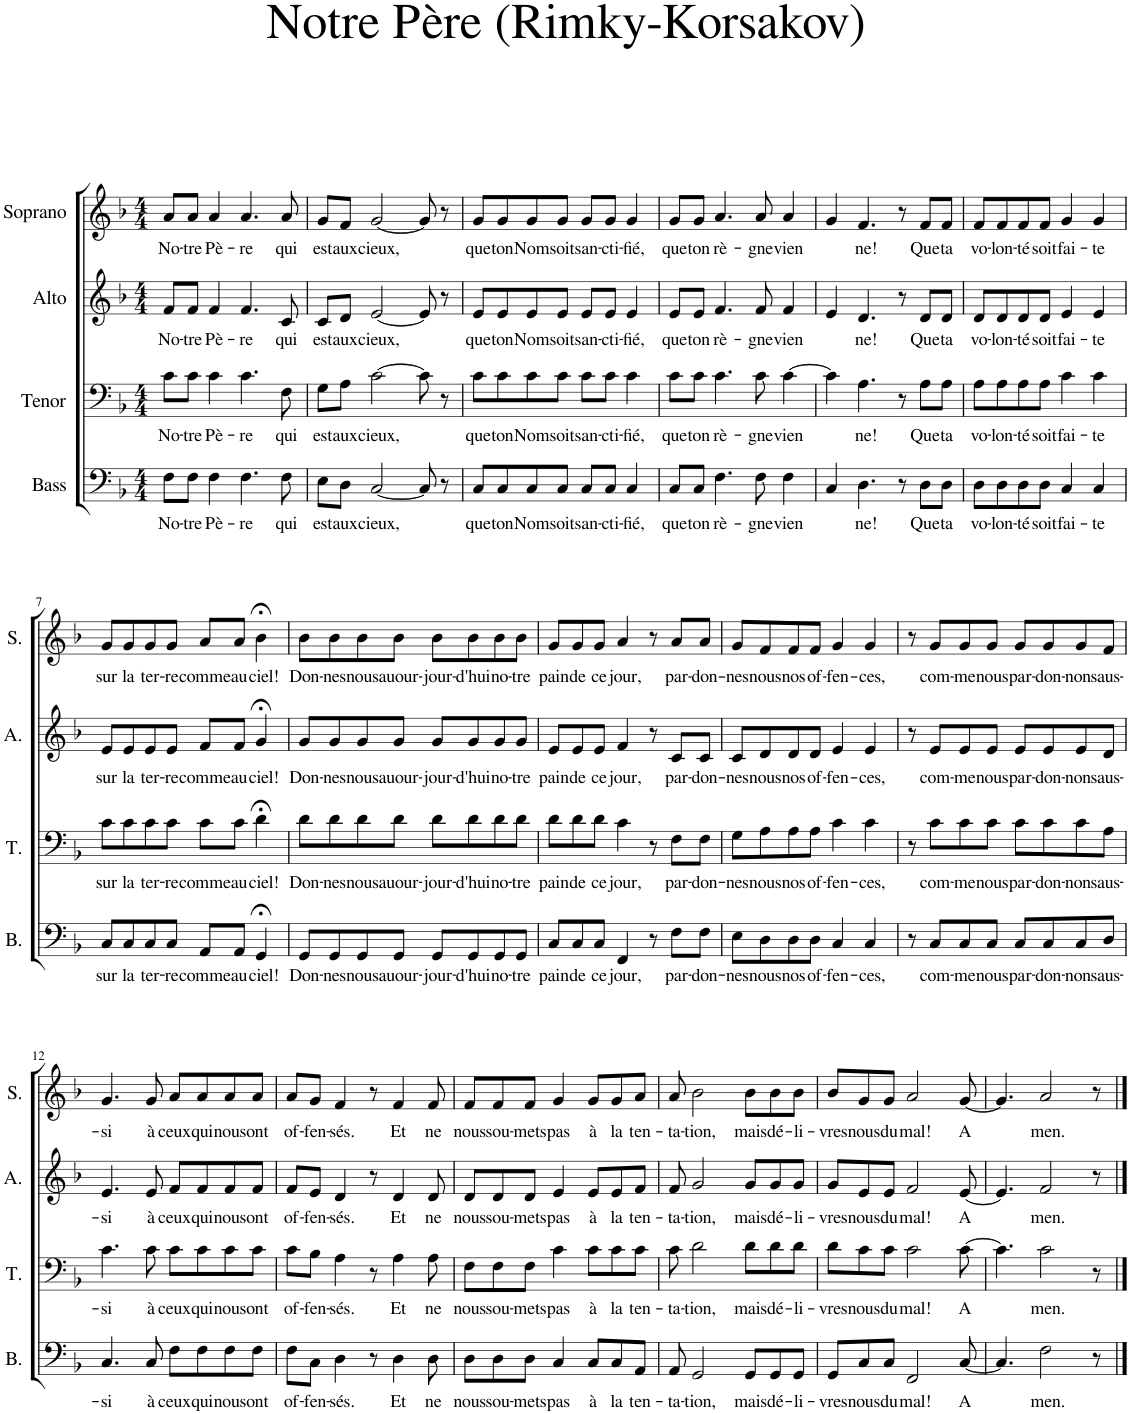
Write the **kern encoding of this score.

**kern	**text	**kern	**text	**kern	**text	**kern	**text
*part4	*part4	*part3	*part3	*part2	*part2	*part1	*part1
*staff4	*staff4	*staff3	*staff3	*staff2	*staff2	*staff1	*staff1
*I"Bass	*	*I"Tenor	*	*I"Alto	*	*I"Soprano	*
*I'B.	*	*I'T.	*	*I'A.	*	*I'S.	*
*clefF4	*	*clefF4	*	*clefG2	*	*clefG2	*
*k[b-]	*	*k[b-]	*	*k[b-]	*	*k[b-]	*
*M4/4	*	*M4/4	*	*M4/4	*	*M4/4	*
=1	=1	=1	=1	=1	=1	=1	=1
!	!LO:LY:b	!	!LO:LY:b	!	!LO:LY:b	!	!LO:LY:b
8F\L	No-	8c\L	No-	8f/L	No-	8a/L	No-
!	!LO:LY:b	!	!LO:LY:b	!	!LO:LY:b	!	!LO:LY:b
8F\J	-tre	8c\J	-tre	8f/J	-tre	8a/J	-tre
!	!LO:LY:b	!	!LO:LY:b	!	!LO:LY:b	!	!LO:LY:b
4F\	Pè-	4c\	Pè-	4f/	Pè-	4a/	Pè-
!	!LO:LY:b	!	!LO:LY:b	!	!LO:LY:b	!	!LO:LY:b
4.F\	-re	4.c\	-re	4.f/	-re	4.a/	-re
!	!LO:LY:b	!	!LO:LY:b	!	!LO:LY:b	!	!LO:LY:b
8F\	qui	8F\	qui	8c/	qui	8a/	qui
=2	=2	=2	=2	=2	=2	=2	=2
!	!LO:LY:b	!	!LO:LY:b	!	!LO:LY:b	!	!LO:LY:b
8E\L	est	8G\L	est	8c/L	est	8g/L	est
!	!LO:LY:b	!	!LO:LY:b	!	!LO:LY:b	!	!LO:LY:b
8D\J	aux	8A\J	aux	8d/J	aux	8f/J	aux
!	!LO:LY:b	!	!LO:LY:b	!	!LO:LY:b	!	!LO:LY:b
[2C/	cieux,	[2c\	cieux,	[2e/	cieux,	[2g/	cieux,
8C/]	.	8c\]	.	8e/]	.	8g/]	.
8r	.	8r	.	8r	.	8r	.
=3	=3	=3	=3	=3	=3	=3	=3
!	!LO:LY:b	!	!LO:LY:b	!	!LO:LY:b	!	!LO:LY:b
8C/L	que	8c\L	que	8e/L	que	8g/L	que
!	!LO:LY:b	!	!LO:LY:b	!	!LO:LY:b	!	!LO:LY:b
8C/	ton	8c\	ton	8e/	ton	8g/	ton
!	!LO:LY:b	!	!LO:LY:b	!	!LO:LY:b	!	!LO:LY:b
8C/	Nom	8c\	Nom	8e/	Nom	8g/	Nom
!	!LO:LY:b	!	!LO:LY:b	!	!LO:LY:b	!	!LO:LY:b
8C/J	soit	8c\J	soit	8e/J	soit	8g/J	soit
!	!LO:LY:b	!	!LO:LY:b	!	!LO:LY:b	!	!LO:LY:b
8C/L	san-	8c\L	san-	8e/L	san-	8g/L	san-
!	!LO:LY:b	!	!LO:LY:b	!	!LO:LY:b	!	!LO:LY:b
8C/J	-cti-	8c\J	-cti-	8e/J	-cti-	8g/J	-cti-
!	!LO:LY:b	!	!LO:LY:b	!	!LO:LY:b	!	!LO:LY:b
4C/	-fié,	4c\	-fié,	4e/	-fié,	4g/	-fié,
=4	=4	=4	=4	=4	=4	=4	=4
!	!LO:LY:b	!	!LO:LY:b	!	!LO:LY:b	!	!LO:LY:b
8C/L	que	8c\L	que	8e/L	que	8g/L	que
!	!LO:LY:b	!	!LO:LY:b	!	!LO:LY:b	!	!LO:LY:b
8C/J	ton	8c\J	ton	8e/J	ton	8g/J	ton
!	!LO:LY:b	!	!LO:LY:b	!	!LO:LY:b	!	!LO:LY:b
4.F\	rè-	4.c\	rè-	4.f/	rè-	4.a/	rè-
!	!LO:LY:b	!	!LO:LY:b	!	!LO:LY:b	!	!LO:LY:b
8F\	-gne	8c\	-gne	8f/	-gne	8a/	-gne
!	!LO:LY:b	!	!LO:LY:b	!	!LO:LY:b	!	!LO:LY:b
4F\	vien	[4c\	vien	4f/	vien	4a/	vien
=5	=5	=5	=5	=5	=5	=5	=5
4C/	.	4c\]	.	4e/	.	4g/	.
!	!LO:LY:b	!	!LO:LY:b	!	!LO:LY:b	!	!LO:LY:b
4.D\	ne!	4.A\	ne!	4.d/	ne!	4.f/	ne!
8r	.	8r	.	8r	.	8r	.
!	!LO:LY:b	!	!LO:LY:b	!	!LO:LY:b	!	!LO:LY:b
8D\L	Que	8A\L	Que	8d/L	Que	8f/L	Que
!	!LO:LY:b	!	!LO:LY:b	!	!LO:LY:b	!	!LO:LY:b
8D\J	ta	8A\J	ta	8d/J	ta	8f/J	ta
=6	=6	=6	=6	=6	=6	=6	=6
!	!LO:LY:b	!	!LO:LY:b	!	!LO:LY:b	!	!LO:LY:b
8D\L	vo-	8A\L	vo-	8d/L	vo-	8f/L	vo-
!	!LO:LY:b	!	!LO:LY:b	!	!LO:LY:b	!	!LO:LY:b
8D\	-lon-	8A\	-lon-	8d/	-lon-	8f/	-lon-
!	!LO:LY:b	!	!LO:LY:b	!	!LO:LY:b	!	!LO:LY:b
8D\	-té	8A\	-té	8d/	-té	8f/	-té
!	!LO:LY:b	!	!LO:LY:b	!	!LO:LY:b	!	!LO:LY:b
8D\J	soit	8A\J	soit	8d/J	soit	8f/J	soit
!	!LO:LY:b	!	!LO:LY:b	!	!LO:LY:b	!	!LO:LY:b
4C/	fai-	4c\	fai-	4e/	fai-	4g/	fai-
!	!LO:LY:b	!	!LO:LY:b	!	!LO:LY:b	!	!LO:LY:b
4C/	-te	4c\	-te	4e/	-te	4g/	-te
!!LO:LB:g=z
=7	=7	=7	=7	=7	=7	=7	=7
!	!LO:LY:b	!	!LO:LY:b	!	!LO:LY:b	!	!LO:LY:b
8C/L	sur	8c\L	sur	8e/L	sur	8g/L	sur
!	!LO:LY:b	!	!LO:LY:b	!	!LO:LY:b	!	!LO:LY:b
8C/	la	8c\	la	8e/	la	8g/	la
!	!LO:LY:b	!	!LO:LY:b	!	!LO:LY:b	!	!LO:LY:b
8C/	ter-	8c\	ter-	8e/	ter-	8g/	ter-
!	!LO:LY:b	!	!LO:LY:b	!	!LO:LY:b	!	!LO:LY:b
8C/J	-re	8c\J	-re	8e/J	-re	8g/J	-re
!	!LO:LY:b	!	!LO:LY:b	!	!LO:LY:b	!	!LO:LY:b
8AA/L	comme	8c\L	comme	8f/L	comme	8a/L	comme
!	!LO:LY:b	!	!LO:LY:b	!	!LO:LY:b	!	!LO:LY:b
8AA/J	au	8c\J	au	8f/J	au	8a/J	au
!	!LO:LY:b	!	!LO:LY:b	!	!LO:LY:b	!	!LO:LY:b
4GG;</	ciel!	4d;<\	ciel!	4g;</	ciel!	4b-;<\	ciel!
=8	=8	=8	=8	=8	=8	=8	=8
!	!LO:LY:b	!	!LO:LY:b	!	!LO:LY:b	!	!LO:LY:b
8GG/L	Don-	8d\L	Don-	8g/L	Don-	8b-\L	Don-
!	!LO:LY:b	!	!LO:LY:b	!	!LO:LY:b	!	!LO:LY:b
8GG/	-nes	8d\	-nes	8g/	-nes	8b-\	-nes
!	!LO:LY:b	!	!LO:LY:b	!	!LO:LY:b	!	!LO:LY:b
8GG/	nous	8d\	nous	8g/	nous	8b-\	nous
!	!LO:LY:b	!	!LO:LY:b	!	!LO:LY:b	!	!LO:LY:b
8GG/J	auour-	8d\J	auour-	8g/J	auour-	8b-\J	auour-
!	!LO:LY:b	!	!LO:LY:b	!	!LO:LY:b	!	!LO:LY:b
8GG/L	-jour-	8d\L	-jour-	8g/L	-jour-	8b-\L	-jour-
!	!LO:LY:b	!	!LO:LY:b	!	!LO:LY:b	!	!LO:LY:b
8GG/	-d'hui	8d\	-d'hui	8g/	-d'hui	8b-\	-d'hui
!	!LO:LY:b	!	!LO:LY:b	!	!LO:LY:b	!	!LO:LY:b
8GG/	no-	8d\	no-	8g/	no-	8b-\	no-
!	!LO:LY:b	!	!LO:LY:b	!	!LO:LY:b	!	!LO:LY:b
8GG/J	-tre	8d\J	-tre	8g/J	-tre	8b-\J	-tre
=9	=9	=9	=9	=9	=9	=9	=9
!	!LO:LY:b	!	!LO:LY:b	!	!LO:LY:b	!	!LO:LY:b
8C/L	pain	8d\L	pain	8e/L	pain	8g/L	pain
!	!LO:LY:b	!	!LO:LY:b	!	!LO:LY:b	!	!LO:LY:b
8C/	de	8d\	de	8e/	de	8g/	de
!	!LO:LY:b	!	!LO:LY:b	!	!LO:LY:b	!	!LO:LY:b
8C/J	ce	8d\J	ce	8e/J	ce	8g/J	ce
!	!LO:LY:b	!	!LO:LY:b	!	!LO:LY:b	!	!LO:LY:b
4FF/	jour,	4c\	jour,	4f/	jour,	4a/	jour,
8r	.	8r	.	8r	.	8r	.
!	!LO:LY:b	!	!LO:LY:b	!	!LO:LY:b	!	!LO:LY:b
8F\L	par-	8F\L	par-	8c/L	par-	8a/L	par-
!	!LO:LY:b	!	!LO:LY:b	!	!LO:LY:b	!	!LO:LY:b
8F\J	-don-	8F\J	-don-	8c/J	-don-	8a/J	-don-
=10	=10	=10	=10	=10	=10	=10	=10
!	!LO:LY:b	!	!LO:LY:b	!	!LO:LY:b	!	!LO:LY:b
8E\L	-nes	8G\L	-nes	8c/L	-nes	8g/L	-nes
!	!LO:LY:b	!	!LO:LY:b	!	!LO:LY:b	!	!LO:LY:b
8D\	nous	8A\	nous	8d/	nous	8f/	nous
!	!LO:LY:b	!	!LO:LY:b	!	!LO:LY:b	!	!LO:LY:b
8D\	nos	8A\	nos	8d/	nos	8f/	nos
!	!LO:LY:b	!	!LO:LY:b	!	!LO:LY:b	!	!LO:LY:b
8D\J	of-	8A\J	of-	8d/J	of-	8f/J	of-
!	!LO:LY:b	!	!LO:LY:b	!	!LO:LY:b	!	!LO:LY:b
4C/	-fen-	4c\	-fen-	4e/	-fen-	4g/	-fen-
!	!LO:LY:b	!	!LO:LY:b	!	!LO:LY:b	!	!LO:LY:b
4C/	-ces,	4c\	-ces,	4e/	-ces,	4g/	-ces,
=11	=11	=11	=11	=11	=11	=11	=11
8r	.	8r	.	8r	.	8r	.
!	!LO:LY:b	!	!LO:LY:b	!	!LO:LY:b	!	!LO:LY:b
8C/L	com-	8c\L	com-	8e/L	com-	8g/L	com-
!	!LO:LY:b	!	!LO:LY:b	!	!LO:LY:b	!	!LO:LY:b
8C/	-me	8c\	-me	8e/	-me	8g/	-me
!	!LO:LY:b	!	!LO:LY:b	!	!LO:LY:b	!	!LO:LY:b
8C/J	nous	8c\J	nous	8e/J	nous	8g/J	nous
!	!LO:LY:b	!	!LO:LY:b	!	!LO:LY:b	!	!LO:LY:b
8C/L	par-	8c\L	par-	8e/L	par-	8g/L	par-
!	!LO:LY:b	!	!LO:LY:b	!	!LO:LY:b	!	!LO:LY:b
8C/	-don-	8c\	-don-	8e/	-don-	8g/	-don-
!	!LO:LY:b	!	!LO:LY:b	!	!LO:LY:b	!	!LO:LY:b
8C/	-nons	8c\	-nons	8e/	-nons	8g/	-nons
!	!LO:LY:b	!	!LO:LY:b	!	!LO:LY:b	!	!LO:LY:b
8D/J	aus-	8A\J	aus-	8d/J	aus-	8f/J	aus-
!!LO:LB:g=z
=12	=12	=12	=12	=12	=12	=12	=12
!	!LO:LY:b	!	!LO:LY:b	!	!LO:LY:b	!	!LO:LY:b
4.C/	-si	4.c\	-si	4.e/	-si	4.g/	-si
!	!LO:LY:b	!	!LO:LY:b	!	!LO:LY:b	!	!LO:LY:b
8C/	à	8c\	à	8e/	à	8g/	à
!	!LO:LY:b	!	!LO:LY:b	!	!LO:LY:b	!	!LO:LY:b
8F\L	ceux	8c\L	ceux	8f/L	ceux	8a/L	ceux
!	!LO:LY:b	!	!LO:LY:b	!	!LO:LY:b	!	!LO:LY:b
8F\	qui	8c\	qui	8f/	qui	8a/	qui
!	!LO:LY:b	!	!LO:LY:b	!	!LO:LY:b	!	!LO:LY:b
8F\	nous	8c\	nous	8f/	nous	8a/	nous
!	!LO:LY:b	!	!LO:LY:b	!	!LO:LY:b	!	!LO:LY:b
8F\J	ont	8c\J	ont	8f/J	ont	8a/J	ont
=13	=13	=13	=13	=13	=13	=13	=13
!	!LO:LY:b	!	!LO:LY:b	!	!LO:LY:b	!	!LO:LY:b
8F\L	of-	8c\L	of-	8f/L	of-	8a/L	of-
!	!LO:LY:b	!	!LO:LY:b	!	!LO:LY:b	!	!LO:LY:b
8C\J	-fen-	8B-\J	-fen-	8e/J	-fen-	8g/J	-fen-
!	!LO:LY:b	!	!LO:LY:b	!	!LO:LY:b	!	!LO:LY:b
4D\	-sés.	4A\	-sés.	4d/	-sés.	4f/	-sés.
8r	.	8r	.	8r	.	8r	.
!	!LO:LY:b	!	!LO:LY:b	!	!LO:LY:b	!	!LO:LY:b
4D\	Et	4A\	Et	4d/	Et	4f/	Et
!	!LO:LY:b	!	!LO:LY:b	!	!LO:LY:b	!	!LO:LY:b
8D\	ne	8A\	ne	8d/	ne	8f/	ne
=14	=14	=14	=14	=14	=14	=14	=14
!	!LO:LY:b	!	!LO:LY:b	!	!LO:LY:b	!	!LO:LY:b
8D\L	nous	8F\L	nous	8d/L	nous	8f/L	nous
!	!LO:LY:b	!	!LO:LY:b	!	!LO:LY:b	!	!LO:LY:b
8D\	sou-	8F\	sou-	8d/	sou-	8f/	sou-
!	!LO:LY:b	!	!LO:LY:b	!	!LO:LY:b	!	!LO:LY:b
8D\J	-mets	8F\J	-mets	8d/J	-mets	8f/J	-mets
!	!LO:LY:b	!	!LO:LY:b	!	!LO:LY:b	!	!LO:LY:b
4C/	pas	4c\	pas	4e/	pas	4g/	pas
!	!LO:LY:b	!	!LO:LY:b	!	!LO:LY:b	!	!LO:LY:b
8C/L	à	8c\L	à	8e/L	à	8g/L	à
!	!LO:LY:b	!	!LO:LY:b	!	!LO:LY:b	!	!LO:LY:b
8C/	la	8c\	la	8e/	la	8g/	la
!	!LO:LY:b	!	!LO:LY:b	!	!LO:LY:b	!	!LO:LY:b
8AA/J	ten-	8c\J	ten-	8f/J	ten-	8a/J	ten-
=15	=15	=15	=15	=15	=15	=15	=15
!	!LO:LY:b	!	!LO:LY:b	!	!LO:LY:b	!	!LO:LY:b
8AA/	-ta-	8c\	-ta-	8f/	-ta-	8a/	-ta-
!	!LO:LY:b	!	!LO:LY:b	!	!LO:LY:b	!	!LO:LY:b
2GG/	-tion,	2d\	-tion,	2g/	-tion,	2b-\	-tion,
!	!LO:LY:b	!	!LO:LY:b	!	!LO:LY:b	!	!LO:LY:b
8GG/L	mais	8d\L	mais	8g/L	mais	8b-\L	mais
!	!LO:LY:b	!	!LO:LY:b	!	!LO:LY:b	!	!LO:LY:b
8GG/	dé-	8d\	dé-	8g/	dé-	8b-\	dé-
!	!LO:LY:b	!	!LO:LY:b	!	!LO:LY:b	!	!LO:LY:b
8GG/J	-li-	8d\J	-li-	8g/J	-li-	8b-\J	-li-
=16	=16	=16	=16	=16	=16	=16	=16
!	!LO:LY:b	!	!LO:LY:b	!	!LO:LY:b	!	!LO:LY:b
8GG/L	-vres	8d\L	-vres	8g/L	-vres	8b-/L	-vres
!	!LO:LY:b	!	!LO:LY:b	!	!LO:LY:b	!	!LO:LY:b
8C/	nous	8c\	nous	8e/	nous	8g/	nous
!	!LO:LY:b	!	!LO:LY:b	!	!LO:LY:b	!	!LO:LY:b
8C/J	du	8c\J	du	8e/J	du	8g/J	du
!	!LO:LY:b	!	!LO:LY:b	!	!LO:LY:b	!	!LO:LY:b
2FF/	mal!	2c\	mal!	2f/	mal!	2a/	mal!
!	!LO:LY:b	!	!LO:LY:b	!	!LO:LY:b	!	!LO:LY:b
[8C/	A	[8c\	A	[8e/	A	[8g/	A
=17	=17	=17	=17	=17	=17	=17	=17
4.C/]	.	4.c\]	.	4.e/]	.	4.g/]	.
!	!LO:LY:b	!	!LO:LY:b	!	!LO:LY:b	!	!LO:LY:b
2F\	men.	2c\	men.	2f/	men.	2a/	men.
8r	.	8r	.	8r	.	8r	.
==	==	==	==	==	==	==	==
*-	*-	*-	*-	*-	*-	*-	*-
